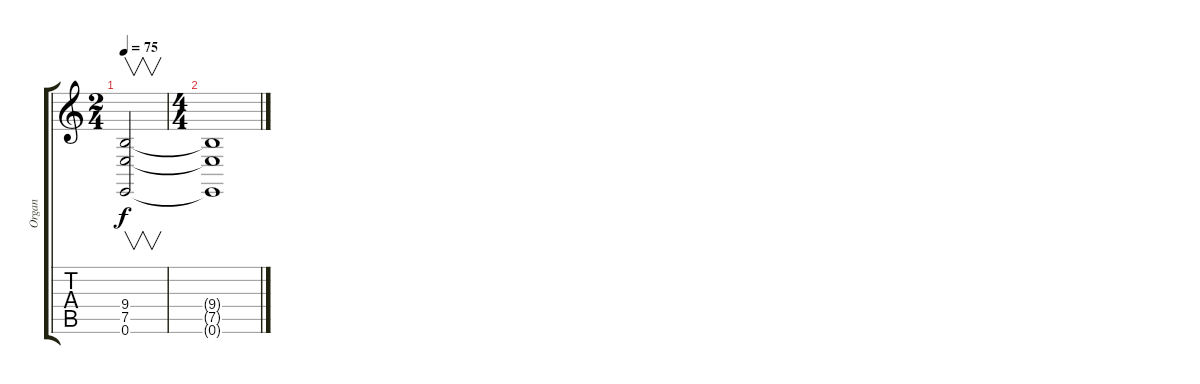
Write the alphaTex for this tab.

\track ("Organ" "Organ") {instrument rockorgan}
\staff {score tabs}
\tuning (E4 B3 G3 D3 A2 E2) {hide}
\ts (2 4)
\tempo 75
\clef g2
\ks c
(9.4 7.5 0.6).2{v dy f instrument rockorgan} |
\ts (4 4)
(9.4{t} 7.5{t} 0.6{t}).1
